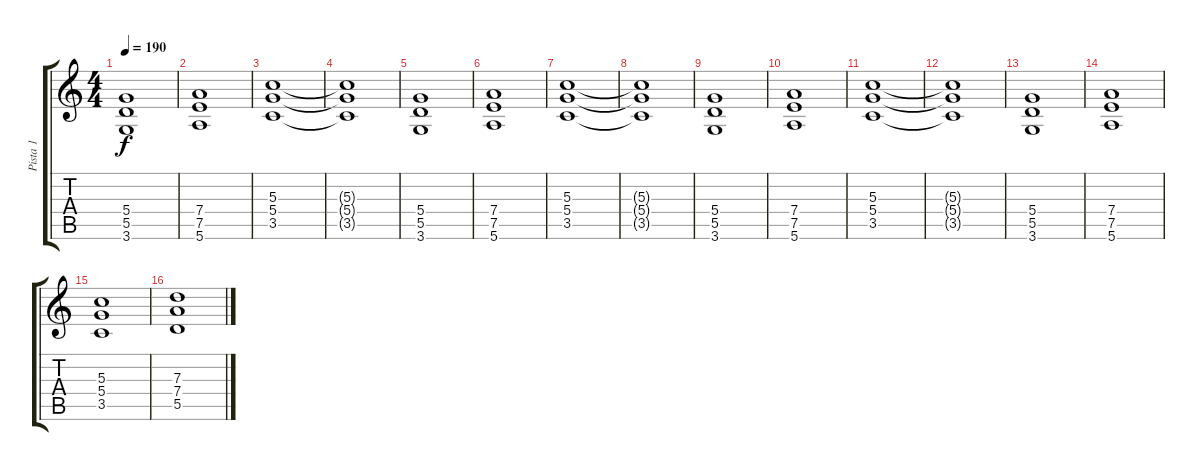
\track ("Pista 1" "Pista 1") {instrument distortionguitar}
\staff {score tabs}
\tuning (E4 B3 G3 D3 A2 E2) {hide}
\ts (4 4)
\tempo 190
\clef g2
\ks c
(5.4 5.5 3.6).1{dy f} |
(7.4 7.5 5.6).1 |
(5.3 5.4 3.5).1 |
(5.3{t} 5.4{t} 3.5{t}).1 |
(5.4 5.5 3.6).1 |
(7.4 7.5 5.6).1 |
(5.3 5.4 3.5).1 |
(5.3{t} 5.4{t} 3.5{t}).1 |
(5.4 5.5 3.6).1 |
(7.4 7.5 5.6).1 |
(5.3 5.4 3.5).1 |
(5.3{t} 5.4{t} 3.5{t}).1 |
(5.4 5.5 3.6).1 |
(7.4 7.5 5.6).1 |
(5.3 5.4 3.5).1 |
(7.3 7.4 5.5).1
